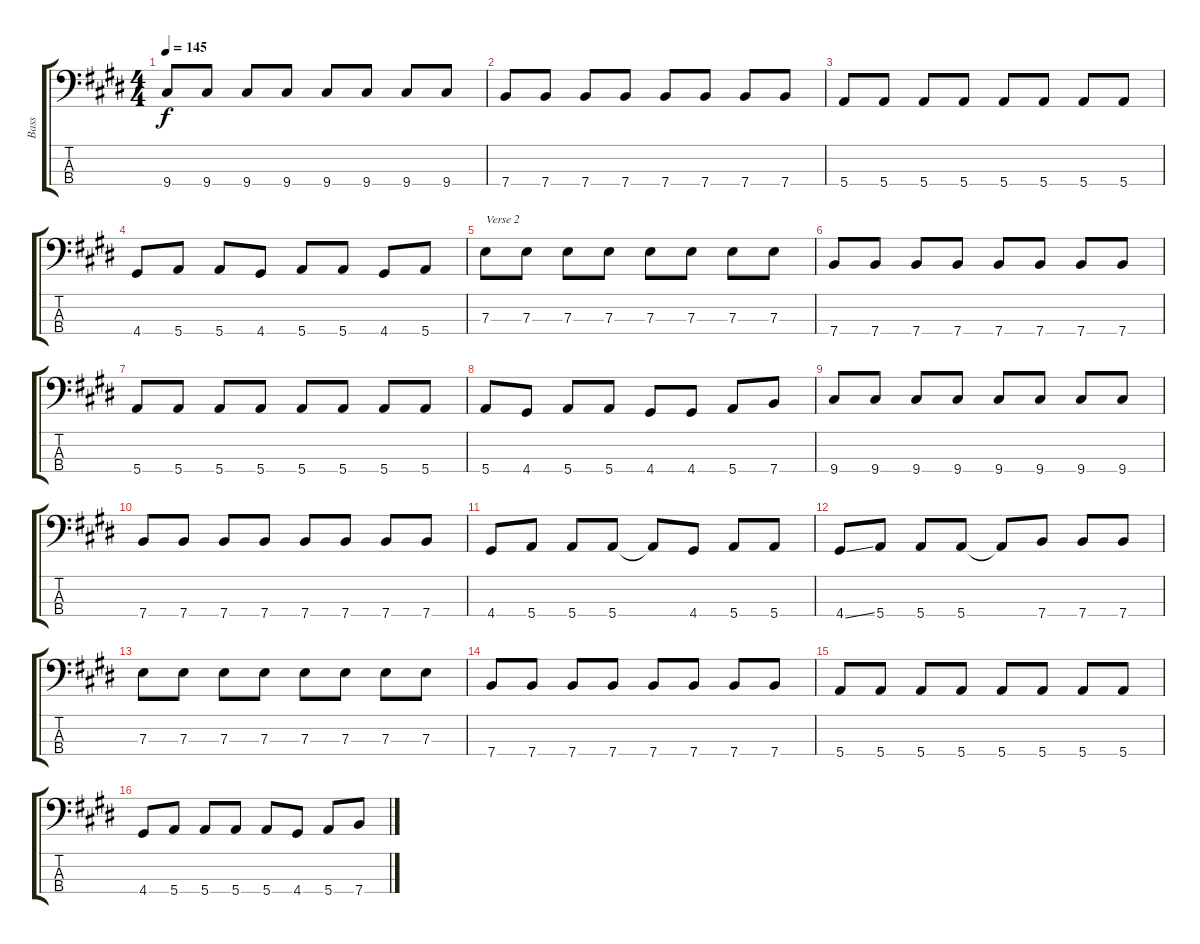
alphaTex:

\track ("Bass" "Bass") {instrument electricbassfinger}
\staff {score tabs}
\tuning (G2 D2 A1 E1) {hide}
\ts (4 4)
\tempo 145
\clef f4
\ks e
9.4.8{dy f} 9.4.8 9.4.8 9.4.8 9.4.8 9.4.8 9.4.8 9.4.8 |
7.4.8 7.4.8 7.4.8 7.4.8 7.4.8 7.4.8 7.4.8 7.4.8 |
5.4.8 5.4.8 5.4.8 5.4.8 5.4.8 5.4.8 5.4.8 5.4.8 |
4.4.8 5.4.8 5.4.8 4.4.8 5.4.8 5.4.8 4.4.8 5.4.8 |
7.3.8{txt "Verse 2"} 7.3.8 7.3.8 7.3.8 7.3.8 7.3.8 7.3.8 7.3.8 |
7.4.8 7.4.8 7.4.8 7.4.8 7.4.8 7.4.8 7.4.8 7.4.8 |
5.4.8 5.4.8 5.4.8 5.4.8 5.4.8 5.4.8 5.4.8 5.4.8 |
5.4.8 4.4.8 5.4.8 5.4.8 4.4.8 4.4.8 5.4.8 7.4.8 |
9.4.8 9.4.8 9.4.8 9.4.8 9.4.8 9.4.8 9.4.8 9.4.8 |
7.4.8 7.4.8 7.4.8 7.4.8 7.4.8 7.4.8 7.4.8 7.4.8 |
4.4.8 5.4.8 5.4.8 5.4.8 5.4{t}.8 4.4.8 5.4.8 5.4.8 |
4.4{ss}.8 5.4.8 5.4.8 5.4.8 5.4{t}.8 7.4.8 7.4.8 7.4.8 |
7.3.8 7.3.8 7.3.8 7.3.8 7.3.8 7.3.8 7.3.8 7.3.8 |
7.4.8 7.4.8 7.4.8 7.4.8 7.4.8 7.4.8 7.4.8 7.4.8 |
5.4.8 5.4.8 5.4.8 5.4.8 5.4.8 5.4.8 5.4.8 5.4.8 |
4.4.8 5.4.8 5.4.8 5.4.8 5.4.8 4.4.8 5.4.8 7.4.8
